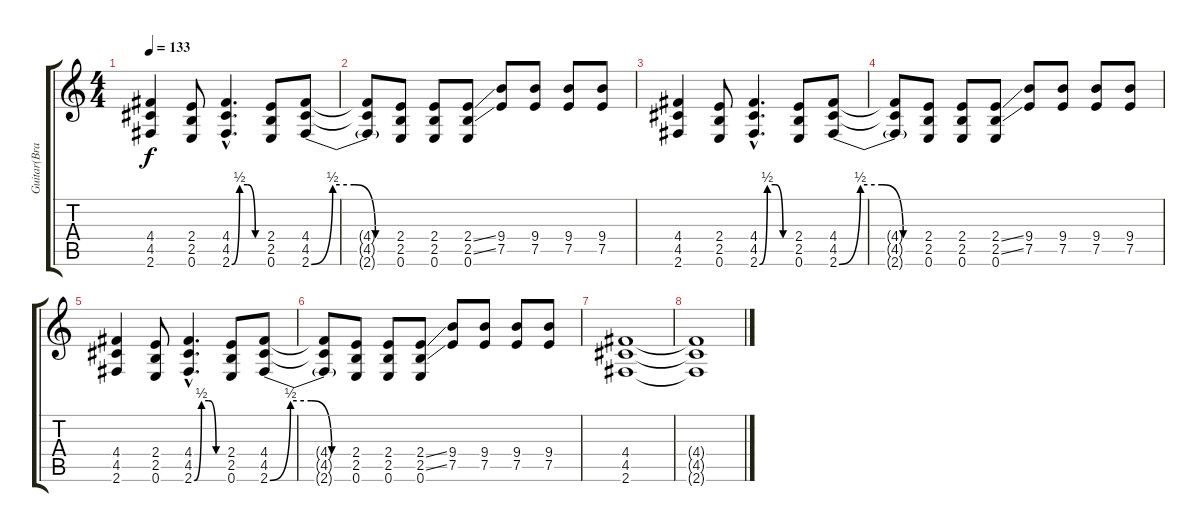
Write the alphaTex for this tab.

\track ("Guitar(Brazil its the best place)" "Guitar(Bra") {instrument overdrivenguitar}
\staff {score tabs}
\tuning (E4 B3 G3 D3 A2 E2) {hide}
\ts (4 4)
\tempo 133
\clef g2
\ks c
(4.4 4.5 2.6).4{dy f} (2.4 2.5 0.6).8 (4.4{hac} 4.5{hac} 2.6{be (custom 0 0 15 2 30 2 45 0 60 0) hac}).4{d} (2.4 2.5 0.6).8 (4.4 4.5 2.6{be (custom 0 0 15 2 30 2 45 0 60 0)}).8 |
(4.4{t} 4.5{t} 2.6{t}).8 (2.4 2.5 0.6).8 (2.4 2.5 0.6).8 (2.4{ss} 2.5{ss} 0.6).8 (9.4 7.5).8 (9.4 7.5).8 (9.4 7.5).8 (9.4 7.5).8 |
(4.4 4.5 2.6).4 (2.4 2.5 0.6).8 (4.4{hac} 4.5{hac} 2.6{be (custom 0 0 15 2 30 2 45 0 60 0) hac}).4{d} (2.4 2.5 0.6).8 (4.4 4.5 2.6{be (custom 0 0 15 2 30 2 45 0 60 0)}).8 |
(4.4{t} 4.5{t} 2.6{t}).8 (2.4 2.5 0.6).8 (2.4 2.5 0.6).8 (2.4{ss} 2.5{ss} 0.6).8 (9.4 7.5).8 (9.4 7.5).8 (9.4 7.5).8 (9.4 7.5).8 |
(4.4 4.5 2.6).4 (2.4 2.5 0.6).8 (4.4{hac} 4.5{hac} 2.6{be (custom 0 0 15 2 30 2 45 0 60 0) hac}).4{d} (2.4 2.5 0.6).8 (4.4 4.5 2.6{be (custom 0 0 15 2 30 2 45 0 60 0)}).8 |
(4.4{t} 4.5{t} 2.6{t}).8 (2.4 2.5 0.6).8 (2.4 2.5 0.6).8 (2.4{ss} 2.5{ss} 0.6).8 (9.4 7.5).8 (9.4 7.5).8 (9.4 7.5).8 (9.4 7.5).8 |
(4.4 4.5 2.6).1 |
(4.4{t} 4.5{t} 2.6{t}).1
